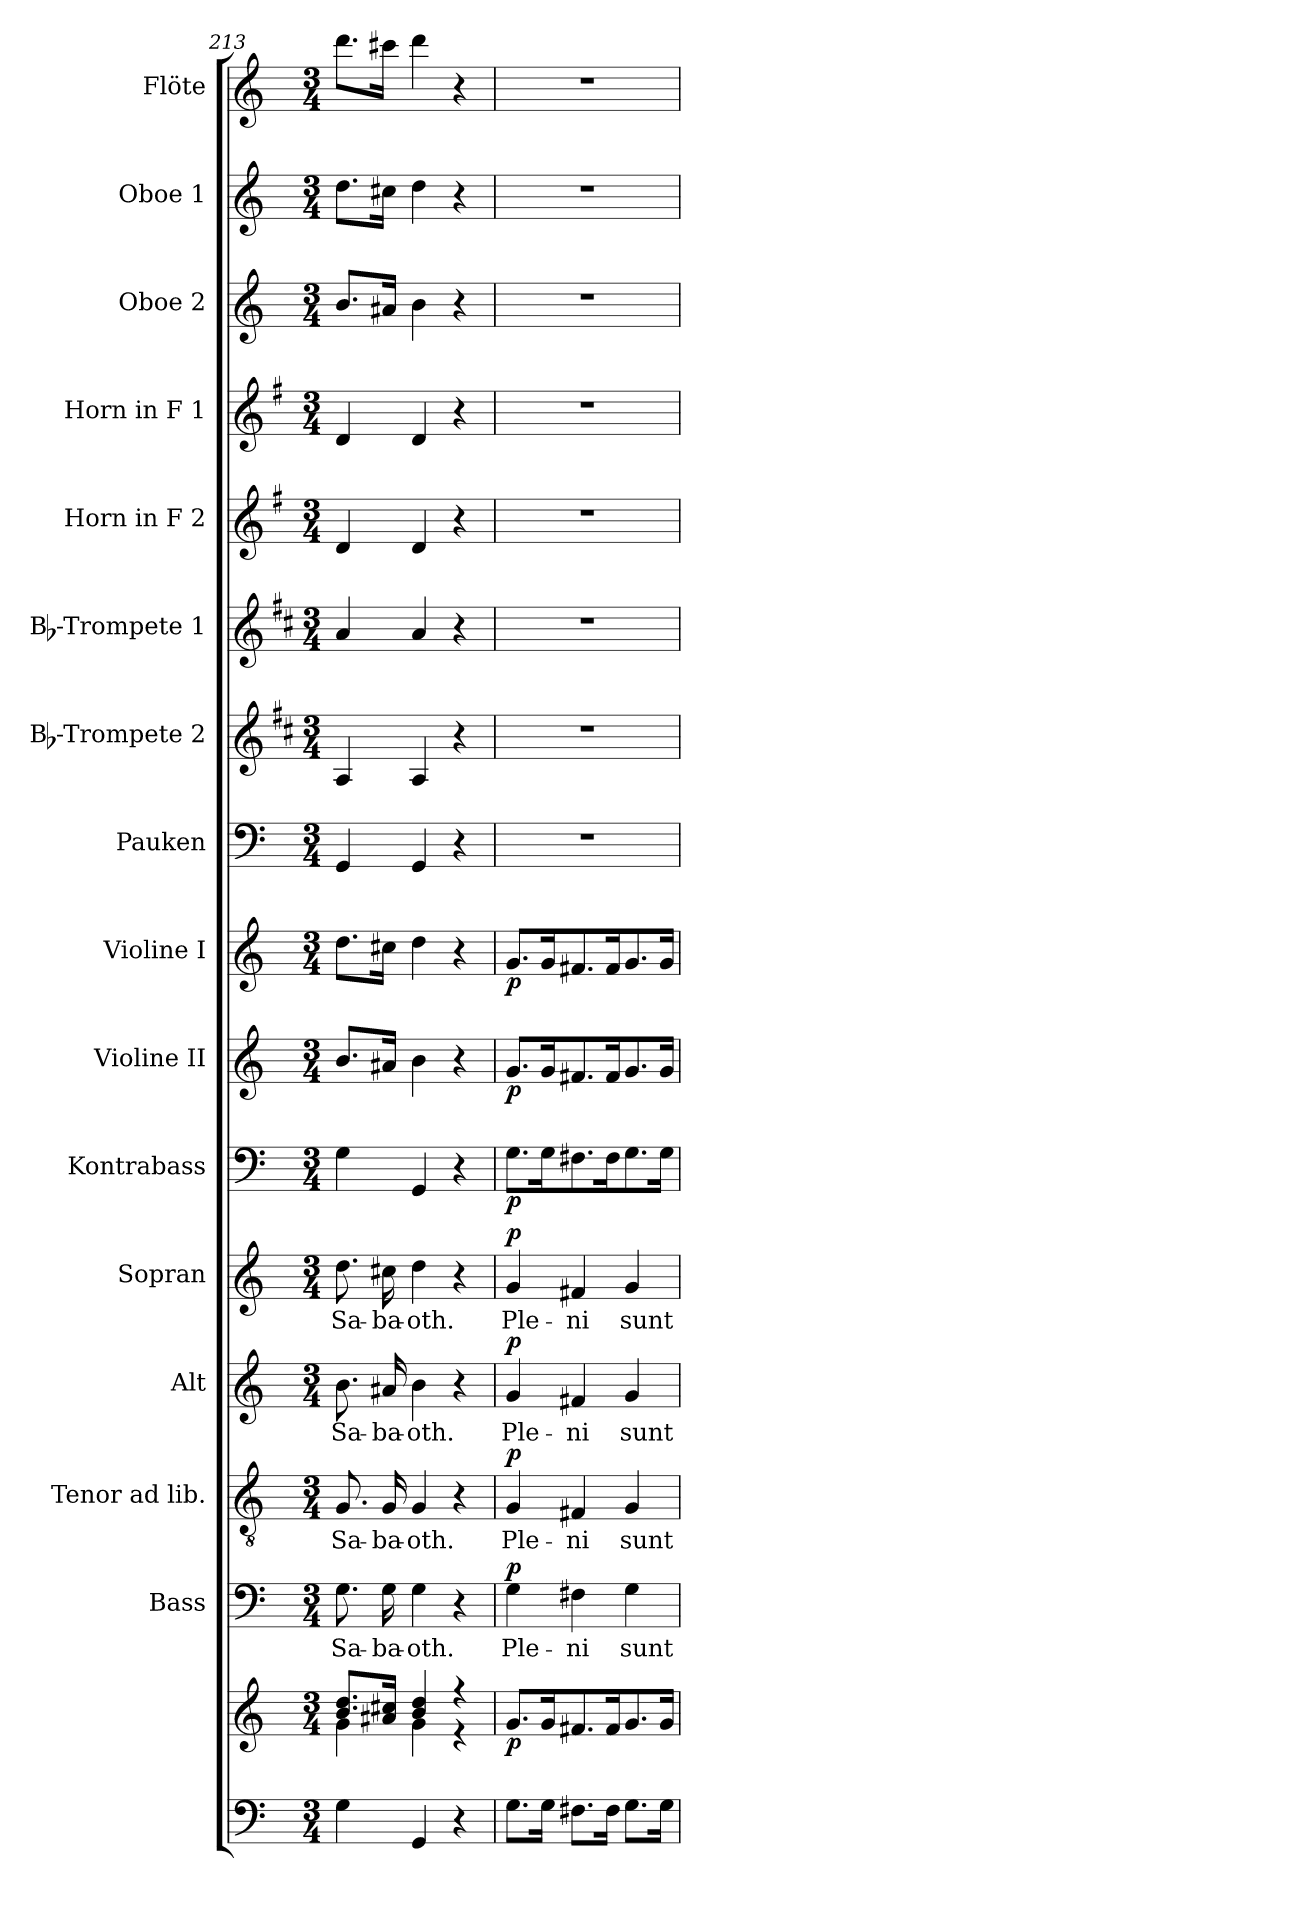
**kern	**kern	**dynam	**kern	**text	**dynam	**kern	**text	**dynam	**kern	**text	**dynam	**kern	**text	**dynam	**kern	**dynam	**kern	**dynam	**kern	**dynam	**kern	**kern	**kern	**kern	**kern	**kern	**kern	**kern
*part16	*part16	*part16	*part15	*part15	*part15	*part14	*part14	*part14	*part13	*part13	*part13	*part12	*part12	*part12	*part11	*part11	*part10	*part10	*part9	*part9	*part8	*part7	*part6	*part5	*part4	*part3	*part2	*part1
*staff17	*staff16	*staff16/17	*staff15	*staff15	*staff15	*staff14	*staff14	*staff14	*staff13	*staff13	*staff13	*staff12	*staff12	*staff12	*staff11	*staff11	*staff10	*staff10	*staff9	*staff9	*staff8	*staff7	*staff6	*staff5	*staff4	*staff3	*staff2	*staff1
*	*	*	*I"Bass	*	*	*I"Tenor ad lib.	*	*	*I"Alt	*	*	*I"Sopran	*	*	*I"Kontrabass	*	*I"Violine II	*	*I"Violine I	*	*I"Pauken	*I"Bb-Trompete 2	*I"Bb-Trompete 1	*I"Horn in F 2	*I"Horn in F 1	*I"Oboe 2	*I"Oboe 1	*I"Flöte
*	*	*	*I'B.	*	*	*I'T.	*	*	*I'A.	*	*	*I'S.	*	*	*I'Kb.	*	*I'Vl. II	*	*I'Vl. I	*	*I'Pk.	*I'Bb Trp. 2	*I'Bb Trp. 1	*	*	*I'Ob. 2	*I'Ob. 1	*I'Fl.
*clefF4	*clefG2	*	*clefF4	*	*	*clefGv2	*	*	*clefG2	*	*	*clefG2	*	*	*clefF4	*	*clefG2	*	*clefG2	*	*clefF4	*clefG2	*clefG2	*clefG2	*clefG2	*clefG2	*clefG2	*clefG2
*	*	*	*	*	*	*	*	*	*	*	*	*	*	*	*ITrd7c12	*	*	*	*	*	*	*ITrd1c2	*ITrd1c2	*ITrd4c7	*ITrd4c7	*	*	*
*k[]	*k[]	*	*k[]	*	*	*k[]	*	*	*k[]	*	*	*k[]	*	*	*k[]	*	*k[]	*	*k[]	*	*k[]	*k[]	*k[]	*k[]	*k[]	*k[]	*k[]	*k[]
*C:	*C:	*	*C:	*	*	*C:	*	*	*C:	*	*	*C:	*	*	*C:	*	*C:	*	*C:	*	*C:	*C:	*C:	*C:	*C:	*C:	*C:	*C:
*M3/4	*M3/4	*	*M3/4	*	*	*M3/4	*	*	*M3/4	*	*	*M3/4	*	*	*M3/4	*	*M3/4	*	*M3/4	*	*M3/4	*M3/4	*M3/4	*M3/4	*M3/4	*M3/4	*M3/4	*M3/4
=213	=213	=213	=213	=213	=213	=213	=213	=213	=213	=213	=213	=213	=213	=213	=213	=213	=213	=213	=213	=213	=213	=213	=213	=213	=213	=213	=213	=213
*	*^	*	*	*	*	*	*	*	*	*	*	*	*	*	*	*	*	*	*	*	*	*	*	*	*	*	*	*
!	!	!	!	!	!LO:LY:b	!	!	!LO:LY:b	!	!	!LO:LY:b	!	!	!LO:LY:b	!	!	!	!	!	!	!	!	!	!	!	!	!	!	!
4G\	8.b/ 8.dd/L	4g\	.	8.G\	Sa-	.	8.G/	Sa-	.	8.b\	Sa-	.	8.dd\	Sa-	.	4GG\	.	8.b/L	.	8.dd\L	.	4GG/	4G/	4g/	4G/	4G/	8.b/L	8.dd\L	8.ddd\L
!	!	!	!	!	!LO:LY:b	!	!	!LO:LY:b	!	!	!LO:LY:b	!	!	!LO:LY:b	!	!	!	!	!	!	!	!	!	!	!	!	!	!	!
.	16a#X/ 16cc#X/Jk	.	.	16G\	-ba-	.	16G/	-ba-	.	16a#X/	-ba-	.	16cc#X\	-ba-	.	.	.	16a#X/Jk	.	16cc#X\Jk	.	.	.	.	.	.	16a#X/Jk	16cc#X\Jk	16ccc#X\Jk
!	!	!	!	!	!LO:LY:b	!	!	!LO:LY:b	!	!	!LO:LY:b	!	!	!LO:LY:b	!	!	!	!	!	!	!	!	!	!	!	!	!	!	!
4GG/	4b/ 4dd/	4g\	.	4G\	-oth.	.	4G/	-oth.	.	4b\	-oth.	.	4dd\	-oth.	.	4GGG/	.	4b\	.	4dd\	.	4GG/	4G/	4g/	4G/	4G/	4b\	4dd\	4ddd\
4r	4r	4r	.	4r	.	.	4r	.	.	4r	.	.	4r	.	.	4r	.	4r	.	4r	.	4r	4r	4r	4r	4r	4r	4r	4r
=214	=214	=214	=214	=214	=214	=214	=214	=214	=214	=214	=214	=214	=214	=214	=214	=214	=214	=214	=214	=214	=214	=214	=214	=214	=214	=214	=214	=214	=214
!	!	!	!LO:DY:b	!	!LO:LY:b	!LO:DY:a	!	!LO:LY:b	!LO:DY:a	!	!LO:LY:b	!LO:DY:a	!	!LO:LY:b	!LO:DY:a	!	!LO:DY:b	!	!LO:DY:b	!	!LO:DY:b	!	!	!	!	!	!	!	!
*	*v	*v	*	*	*	*	*	*	*	*	*	*	*	*	*	*	*	*	*	*	*	*	*	*	*	*	*	*	*
8.G\L	8.g/L	p	4G\	Ple-	p	4G/	Ple-	p	4g/	Ple-	p	4g/	Ple-	p	8.GG\L	p	8.g/L	p	8.g/L	p	2.r	2.r	2.r	2.r	2.r	2.r	2.r	2.r
16G\Jk	16g/k	.	.	.	.	.	.	.	.	.	.	.	.	.	16GG\k	.	16g/k	.	16g/k	.	.	.	.	.	.	.	.	.
!	!	!	!	!LO:LY:b	!	!	!LO:LY:b	!	!	!LO:LY:b	!	!	!LO:LY:b	!	!	!	!	!	!	!	!	!	!	!	!	!	!	!
8.F#X\L	8.f#X/	.	4F#X\	-ni	.	4F#X/	-ni	.	4f#X/	-ni	.	4f#X/	-ni	.	8.FF#X\	.	8.f#X/	.	8.f#X/	.	.	.	.	.	.	.	.	.
16F#\Jk	16f#/k	.	.	.	.	.	.	.	.	.	.	.	.	.	16FF#\k	.	16f#/k	.	16f#/k	.	.	.	.	.	.	.	.	.
!	!	!	!	!LO:LY:b	!	!	!LO:LY:b	!	!	!LO:LY:b	!	!	!LO:LY:b	!	!	!	!	!	!	!	!	!	!	!	!	!	!	!
8.G\L	8.g/	.	4G\	sunt	.	4G/	sunt	.	4g/	sunt	.	4g/	sunt	.	8.GG\	.	8.g/	.	8.g/	.	.	.	.	.	.	.	.	.
16G\Jk	16g/Jk	.	.	.	.	.	.	.	.	.	.	.	.	.	16GG\Jk	.	16g/Jk	.	16g/Jk	.	.	.	.	.	.	.	.	.
=	=	=	=	=	=	=	=	=	=	=	=	=	=	=	=	=	=	=	=	=	=	=	=	=	=	=	=	=
*-	*-	*-	*-	*-	*-	*-	*-	*-	*-	*-	*-	*-	*-	*-	*-	*-	*-	*-	*-	*-	*-	*-	*-	*-	*-	*-	*-	*-
